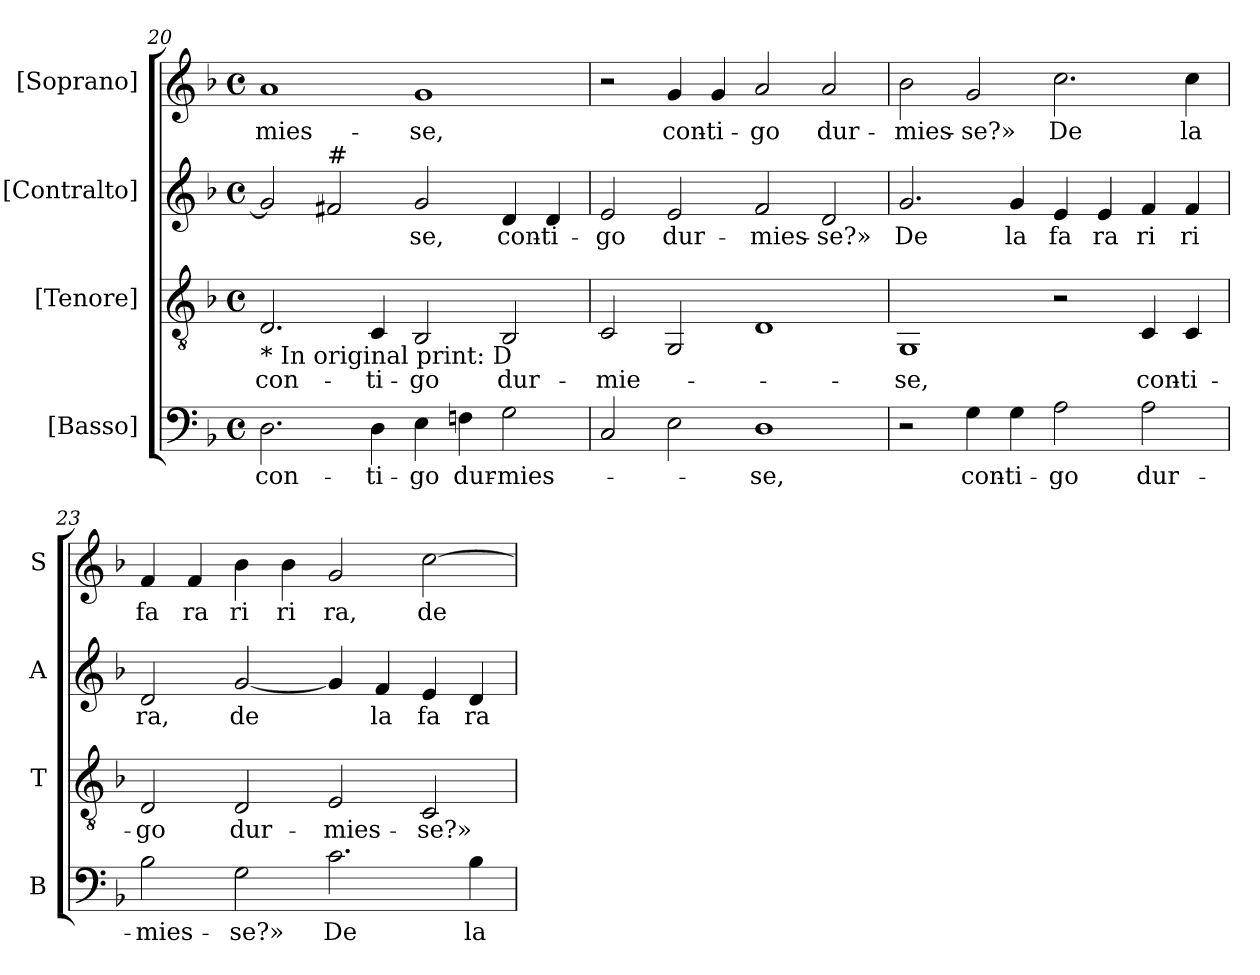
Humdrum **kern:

**kern	**text	**kern	**text	**kern	**text	**kern	**text
*part4	*part4	*part3	*part3	*part2	*part2	*part1	*part1
*staff4	*staff4	*staff3	*staff3	*staff2	*staff2	*staff1	*staff1
*I"[Basso]	*	*I"[Tenore]	*	*I"[Contralto]	*	*I"[Soprano]	*
*I'B	*	*I'T	*	*I'A	*	*I'S	*
!!LO:LB:g=z
*clefF4	*	*clefGv2	*	*clefG2	*	*clefG2	*
*k[b-]	*	*k[b-]	*	*k[b-]	*	*k[b-]	*
*F:	*	*F:	*	*F:	*	*F:	*
*M4/4	*	*M4/4	*	*M4/4	*	*M4/4	*
*met(c)	*	*met(c)	*	*met(c)	*	*met(c)	*
=20	=20	=20	=20	=20	=20	=20	=20
!	!LO:LY:b:color=#000000	!	!	!	!	!	!
!	!	!	!LO:LY:b:color=#000000	!	!	!	!
!	!	!LO:TX:b:t=* In original print&colon; D	!	!	!	!	!
!	!	!	!	!	!	!	!LO:LY:b:color=#000000
2.Di\	con-	2.Di/	con-	2gi/]	.	1ai	-mies-
!	!	!	!	!LO:TX:a:t=#	!	!	!
.	.	.	.	2f#i/	.	.	.
!	!LO:LY:b:color=#000000	!	!	!	!	!	!
!	!	!	!LO:LY:b:color=#000000	!	!	!	!
4Di\	-ti-	4Ci/	-ti-	.	.	.	.
!	!LO:LY:b:color=#000000	!	!	!	!	!	!
!	!	!	!LO:LY:b:color=#000000	!	!	!	!
!	!	!	!	!	!LO:LY:b:color=#000000	!	!
!	!	!	!	!	!	!	!LO:LY:b:color=#000000
4Ei\	-go	2BB-i/	-go	2gi/	-se,	1gi	-se,
!	!LO:LY:b:color=#000000	!	!	!	!	!	!
4Fni\	dur-	.	.	.	.	.	.
!	!LO:LY:b:color=#000000	!	!	!	!	!	!
!	!	!	!LO:LY:b:color=#000000	!	!	!	!
!	!	!	!	!	!LO:LY:b:color=#000000	!	!
2Gi\	-mies-	2BB-i/	dur-	4di/	con-	.	.
!	!	!	!	!	!LO:LY:b:color=#000000	!	!
.	.	.	.	4di/	-ti-	.	.
=21	=21	=21	=21	=21	=21	=21	=21
!	!	!	!LO:LY:b:color=#000000	!	!	!	!
!	!	!	!	!	!LO:LY:b:color=#000000	!	!
2Ci/	.	2Ci/	-mie-	2ei/	-go	2r	.
!	!	!	!	!	!LO:LY:b:color=#000000	!	!
!	!	!	!	!	!	!	!LO:LY:b:color=#000000
2Ei\	.	2GGi/	.	2ei/	dur-	4gi/	con-
!	!	!	!	!	!	!	!LO:LY:b:color=#000000
.	.	.	.	.	.	4gi/	-ti-
!	!LO:LY:b:color=#000000	!	!	!	!	!	!
!	!	!	!	!	!LO:LY:b:color=#000000	!	!
!	!	!	!	!	!	!	!LO:LY:b:color=#000000
1Di	-se,	1Di	.	2fi/	-mies-	2ai/	-go
!	!	!	!	!	!LO:LY:b:color=#000000	!	!
!	!	!	!	!	!	!	!LO:LY:b:color=#000000
.	.	.	.	2di/	-se?»	2ai/	dur-
=22	=22	=22	=22	=22	=22	=22	=22
!	!	!	!LO:LY:b:color=#000000	!	!	!	!
!	!	!	!	!	!LO:LY:b:color=#000000	!	!
!	!	!	!	!	!	!	!LO:LY:b:color=#000000
2r	.	1GGi	-se,	2.gi/	De	2b-i\	-mies-
!	!LO:LY:b:color=#000000	!	!	!	!	!	!
!	!	!	!	!	!	!	!LO:LY:b:color=#000000
4Gi\	con-	.	.	.	.	2gi/	-se?»
!	!LO:LY:b:color=#000000	!	!	!	!	!	!
!	!	!	!	!	!LO:LY:b:color=#000000	!	!
4Gi\	-ti-	.	.	4gi/	la	.	.
!	!LO:LY:b:color=#000000	!	!	!	!	!	!
!	!	!	!	!	!LO:LY:b:color=#000000	!	!
!	!	!	!	!	!	!	!LO:LY:b:color=#000000
2Ai\	-go	2r	.	4ei/	fa	2.cci\	De
!	!	!	!	!	!LO:LY:b:color=#000000	!	!
.	.	.	.	4ei/	ra	.	.
!	!LO:LY:b:color=#000000	!	!	!	!	!	!
!	!	!	!LO:LY:b:color=#000000	!	!	!	!
!	!	!	!	!	!LO:LY:b:color=#000000	!	!
2Ai\	dur-	4Ci/	con-	4fi/	ri	.	.
!	!	!	!LO:LY:b:color=#000000	!	!	!	!
!	!	!	!	!	!LO:LY:b:color=#000000	!	!
!	!	!	!	!	!	!	!LO:LY:b:color=#000000
.	.	4Ci/	-ti-	4fi/	ri	4cci\	la
=23	=23	=23	=23	=23	=23	=23	=23
!	!LO:LY:b:color=#000000	!	!	!	!	!	!
!	!	!	!LO:LY:b:color=#000000	!	!	!	!
!	!	!	!	!	!LO:LY:b:color=#000000	!	!
!	!	!	!	!	!	!	!LO:LY:b:color=#000000
2B-i\	-mies-	2Di/	-go	2di/	ra,	4fi/	fa
!	!	!	!	!	!	!	!LO:LY:b:color=#000000
.	.	.	.	.	.	4fi/	ra
!	!LO:LY:b:color=#000000	!	!	!	!	!	!
!	!	!	!LO:LY:b:color=#000000	!	!	!	!
!	!	!	!	!	!LO:LY:b:color=#000000	!	!
!	!	!	!	!	!	!	!LO:LY:b:color=#000000
2Gi\	-se?»	2Di/	dur-	[<2gi/	de	4b-i\	ri
!	!	!	!	!	!	!	!LO:LY:b:color=#000000
.	.	.	.	.	.	4b-i\	ri
!	!LO:LY:b:color=#000000	!	!	!	!	!	!
!	!	!	!LO:LY:b:color=#000000	!	!	!	!
!	!	!	!	!	!	!	!LO:LY:b:color=#000000
2.ci\	De	2Ei/	-mies-	4gi/]	.	2gi/	ra,
!	!	!	!	!	!LO:LY:b:color=#000000	!	!
.	.	.	.	4fi/	la	.	.
!	!	!	!LO:LY:b:color=#000000	!	!	!	!
!	!	!	!	!	!LO:LY:b:color=#000000	!	!
!	!	!	!	!	!	!	!LO:LY:b:color=#000000
.	.	2Ci/	-se?»	4ei/	fa	[>2cci\	de
!	!LO:LY:b:color=#000000	!	!	!	!	!	!
!	!	!	!	!	!LO:LY:b:color=#000000	!	!
4B-i\	la	.	.	4di/	ra	.	.
=	=	=	=	=	=	=	=
*-	*-	*-	*-	*-	*-	*-	*-
